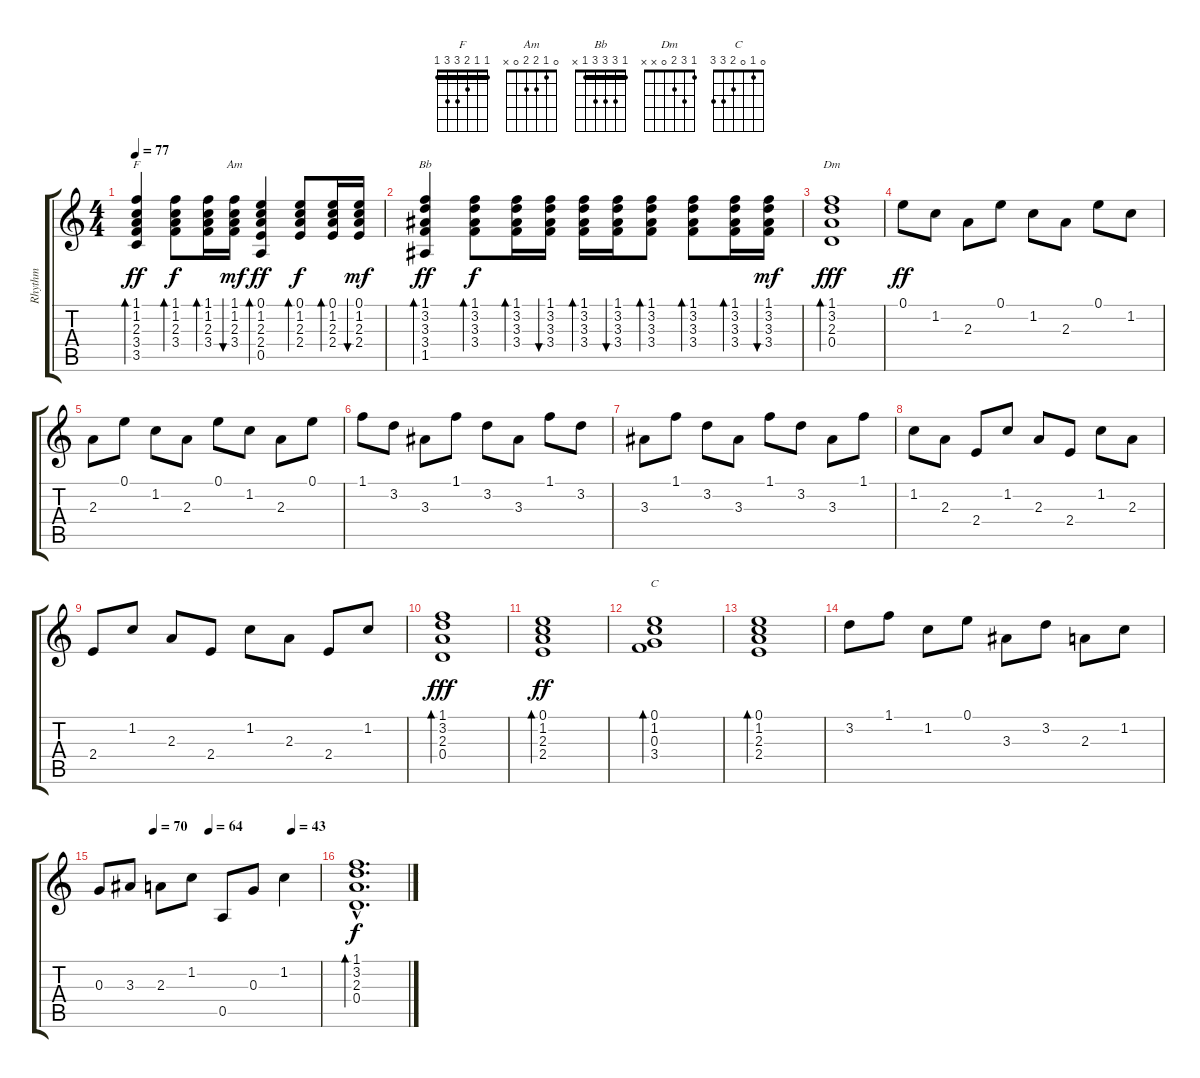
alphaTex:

\track ("Rhythm" "Rhythm") {instrument acousticguitarsteel}
\staff {score tabs}
\tuning (E4 B3 G3 D3 A2 E2) {hide}
\chord ("F" 1 1 2 3 3 1) {barre 1}
\chord ("Am" 0 1 2 2 0 x)
\chord ("Bb" 1 3 3 3 1 x) {barre 1}
\chord ("Dm" 1 3 2 0 x x)
\chord ("C" 0 1 0 2 3 3)
\ts (4 4)
\tempo 77
\clef g2
\ks c
(1.1 1.2 2.3 3.4 3.5).4{bd 30 ch "F" dy ff} (1.1 1.2 2.3 3.4).8{bd 30 dy f} (1.1 1.2 2.3 3.4).16{bd 30} (1.1 1.2 2.3 3.4).16{bu 30 ch "Am" dy mf} (0.1 1.2 2.3 2.4 0.5).4{bd 30 dy ff} (0.1 1.2 2.3 2.4).8{bd 30 dy f} (0.1 1.2 2.3 2.4).16{bd 30} (0.1 1.2 2.3 2.4).16{bu 30 dy mf} |
(1.1 3.2 3.3 3.4 1.5).4{bd 30 ch "Bb" dy ff} (1.1 3.2 3.3 3.4).8{bd 30 dy f} (1.1 3.2 3.3 3.4).16{bd 30} (1.1 3.2 3.3 3.4).16{bu 30} (1.1 3.2 3.3 3.4).16{bd 30} (1.1 3.2 3.3 3.4).16{bu 30} (1.1 3.2 3.3 3.4).8{bd 30} (1.1 3.2 3.3 3.4).8{bd 30} (1.1 3.2 3.3 3.4).16{bd 30} (1.1 3.2 3.3 3.4).16{bu 30 dy mf} |
(1.1 3.2 2.3 0.4).1{bd 240 ch "Dm" dy fff} |
0.1.8{dy ff} 1.2.8 2.3.8 0.1.8 1.2.8 2.3.8 0.1.8 1.2.8 |
2.3.8 0.1.8 1.2.8 2.3.8 0.1.8 1.2.8 2.3.8 0.1.8 |
1.1.8 3.2.8 3.3.8 1.1.8 3.2.8 3.3.8 1.1.8 3.2.8 |
3.3.8 1.1.8 3.2.8 3.3.8 1.1.8 3.2.8 3.3.8 1.1.8 |
1.2.8 2.3.8 2.4.8 1.2.8 2.3.8 2.4.8 1.2.8 2.3.8 |
2.4.8 1.2.8 2.3.8 2.4.8 1.2.8 2.3.8 2.4.8 1.2.8 |
(1.1 3.2 2.3 0.4).1{bd 240 dy fff} |
(0.1 1.2 2.3 2.4).1{bd 240 dy ff} |
(0.1 1.2 0.3 3.4).1{bd 240 ch "C"} |
(0.1 1.2 2.3 2.4).1{bd 240} |
3.2.8 1.1.8 1.2.8 0.1.8 3.3.8 3.2.8 2.3.8 1.2.8 |
\tempo (70 0.25)
\tempo (64 0.5)
\tempo (43 0.875)
0.3.8 3.3.8 2.3.8 1.2.8 0.5.8 0.3.8 1.2.4 |
(1.1{hac} 3.2{hac} 2.3{hac} 0.4{hac}).1{d bd 240 dy f}
